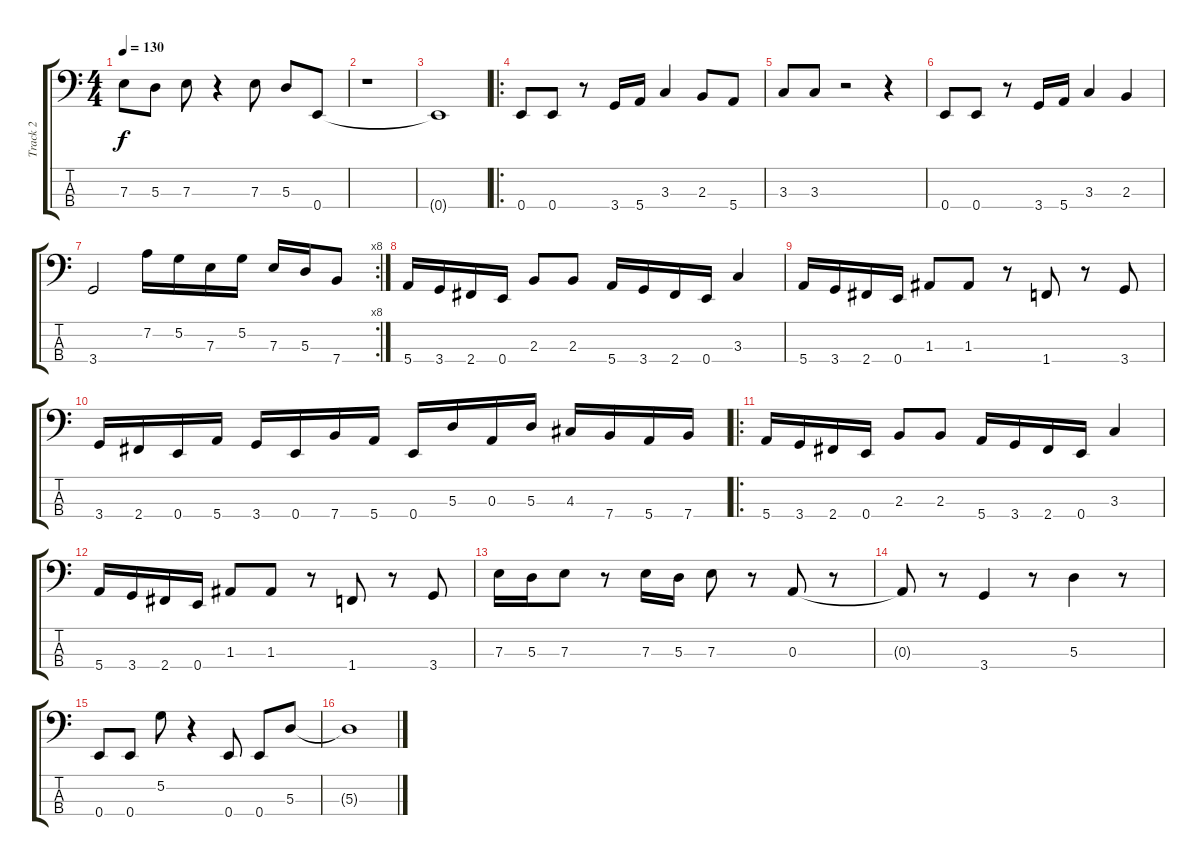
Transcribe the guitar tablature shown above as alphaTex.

\track ("Track 2" "Track 2") {instrument electricbassfinger}
\staff {score tabs}
\tuning (G2 D2 A1 E1) {hide}
\ts (4 4)
\tempo 130
\clef f4
\ks c
7.3.8{dy f} 5.3.8 7.3.8 r.4 7.3.8 5.3.8 0.4.8 |
r.1 |
0.4{t}.1 |
\ro
0.4.8 0.4.8 r.8 3.4.16 5.4.16 3.3.4 2.3.8 5.4.8 |
3.3.8 3.3.8 r.2 r.4 |
0.4.8 0.4.8 r.8 3.4.16 5.4.16 3.3.4 2.3.4 |
\rc 8
3.4.2 7.2.16 5.2.16 7.3.16 5.2.16 7.3.16 5.3.16 7.4.8 |
5.4.16 3.4.16 2.4.16 0.4.16 2.3.8 2.3.8 5.4.16 3.4.16 2.4.16 0.4.16 3.3.4 |
5.4.16 3.4.16 2.4.16 0.4.16 1.3.8 1.3.8 r.8 1.4.8 r.8 3.4.8 |
3.4.16 2.4.16 0.4.16 5.4.16 3.4.16 0.4.16 7.4.16 5.4.16 0.4.16 5.3.16 0.3.16 5.3.16 4.3.16 7.4.16 5.4.16 7.4.16 |
\ro
5.4.16 3.4.16 2.4.16 0.4.16 2.3.8 2.3.8 5.4.16 3.4.16 2.4.16 0.4.16 3.3.4 |
5.4.16 3.4.16 2.4.16 0.4.16 1.3.8 1.3.8 r.8 1.4.8 r.8 3.4.8 |
7.3.16 5.3.16 7.3.8 r.8 7.3.16 5.3.16 7.3.8 r.8 0.3.8 r.8 |
0.3{t}.8 r.8 3.4.4 r.8 5.3.4 r.8 |
0.4.8 0.4.8 5.2.8 r.4 0.4.8 0.4.8 5.3.8 |
5.3{t}.1
